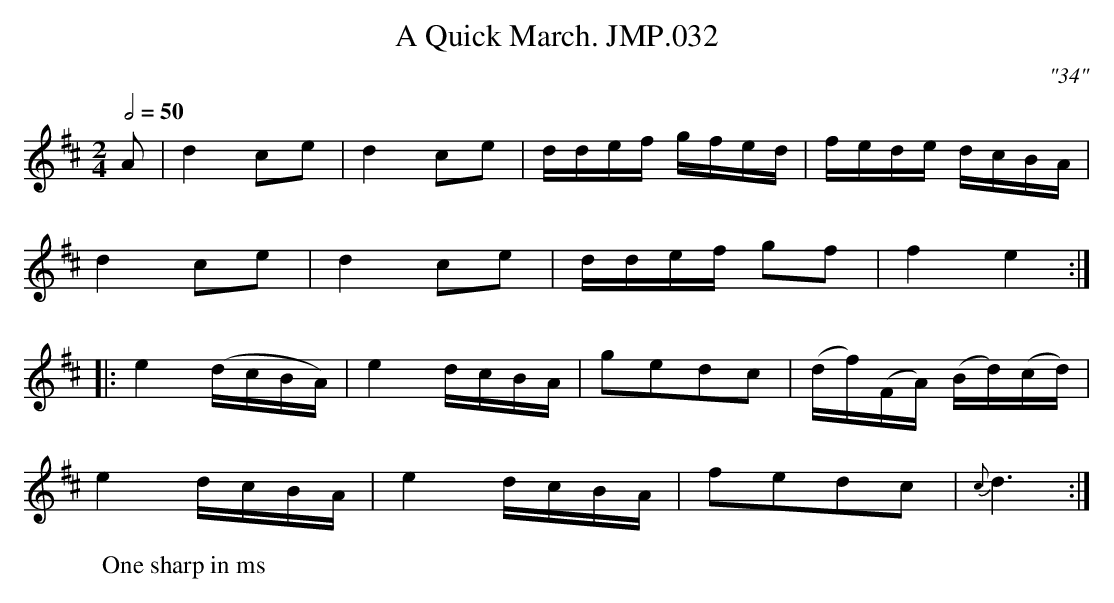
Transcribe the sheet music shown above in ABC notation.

X:1
T:Quick March. JMP.032, A
M:2/4
L:1/8
Q:1/2=50
C:"34"
W:One sharp in ms
K:D major
A | d2ce | d2ce | d/d/e/f/ g/f/e/d/ |\
f/e/d/e/ d/c/B/A/ |
d2ce | d2ce |d/d/e/f/ gf | f2e2 :|
|: e2 (d/c/B/A/) |\
e2 d/c/B/A/ |gedc | (d/f/)(F/A/) (B/d/)(c/d/) |
e2 d/c/B/A/ | e2 d/c/B/A/ | fedc | {c}d3 :|
